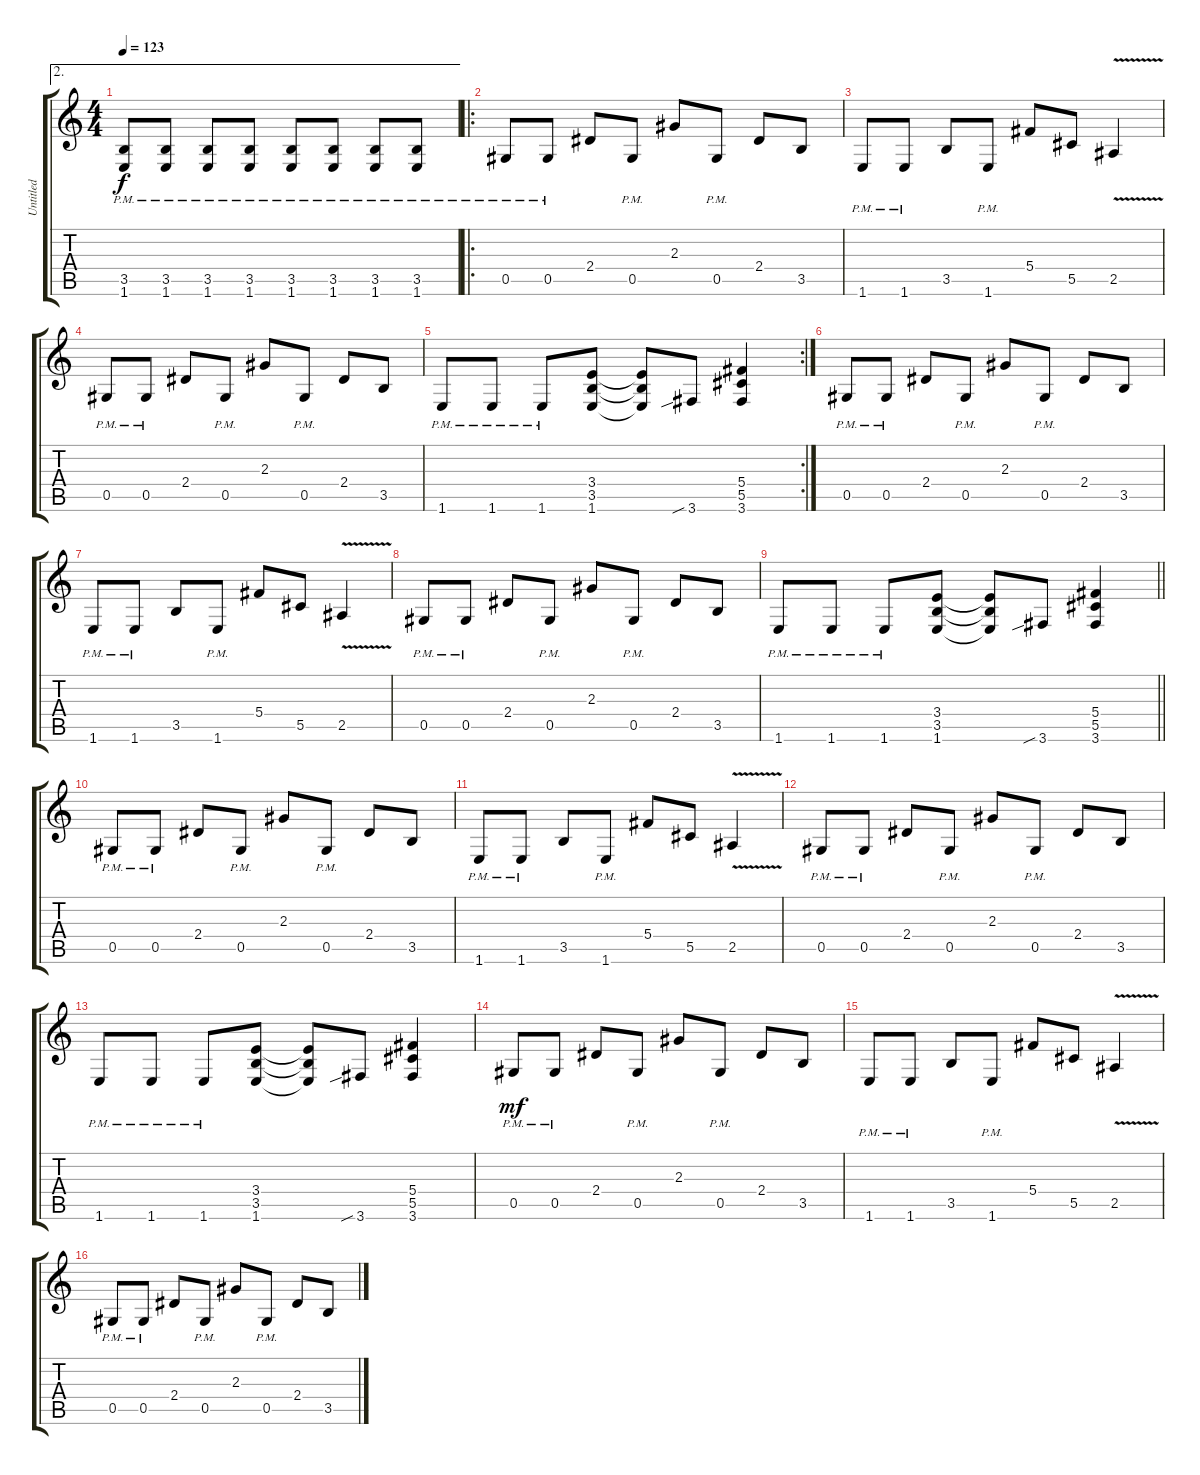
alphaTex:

\track ("Untitled" "Untitled") {instrument distortionguitar}
\staff {score tabs}
\tuning (Eb4 Bb3 Gb3 Db3 Ab2 Eb2) {hide}
\ae 2
\ts (4 4)
\tempo 123
\clef g2
\ks c
(3.5{pm} 1.6{pm}).8{dy f} (3.5{pm} 1.6{pm}).8 (3.5{pm} 1.6{pm}).8 (3.5{pm} 1.6{pm}).8 (3.5{pm} 1.6{pm}).8 (3.5{pm} 1.6{pm}).8 (3.5{pm} 1.6{pm}).8 (3.5{pm} 1.6{pm}).8 |
\ro
0.5{pm}.8 0.5{pm}.8 2.4.8 0.5{pm}.8 2.3.8 0.5{pm}.8 2.4.8 3.5.8 |
1.6{pm}.8 1.6{pm}.8 3.5.8 1.6{pm}.8 5.4.8 5.5.8 2.5{v}.4 |
0.5{pm}.8 0.5{pm}.8 2.4.8 0.5{pm}.8 2.3.8 0.5{pm}.8 2.4.8 3.5.8 |
\rc 2
1.6{pm}.8 1.6{pm}.8 1.6{pm}.8 (3.4 3.5 1.6).8 (3.4{t} 3.5{t} 1.6{t}).8 3.6{sib}.8 (5.4 5.5 3.6).4 |
0.5{pm}.8 0.5{pm}.8 2.4.8 0.5{pm}.8 2.3.8 0.5{pm}.8 2.4.8 3.5.8 |
1.6{pm}.8 1.6{pm}.8 3.5.8 1.6{pm}.8 5.4.8 5.5.8 2.5{v}.4 |
0.5{pm}.8 0.5{pm}.8 2.4.8 0.5{pm}.8 2.3.8 0.5{pm}.8 2.4.8 3.5.8 |
\barLineRight lightlight
1.6{pm}.8 1.6{pm}.8 1.6{pm}.8 (3.4 3.5 1.6).8 (3.4{t} 3.5{t} 1.6{t}).8 3.6{sib}.8 (5.4 5.5 3.6).4 |
0.5{pm}.8 0.5{pm}.8 2.4.8 0.5{pm}.8 2.3.8 0.5{pm}.8 2.4.8 3.5.8 |
1.6{pm}.8 1.6{pm}.8 3.5.8 1.6{pm}.8 5.4.8 5.5.8 2.5{v}.4 |
0.5{pm}.8 0.5{pm}.8 2.4.8 0.5{pm}.8 2.3.8 0.5{pm}.8 2.4.8 3.5.8 |
1.6{pm}.8 1.6{pm}.8 1.6{pm}.8 (3.4 3.5 1.6).8 (3.4{t} 3.5{t} 1.6{t}).8 3.6{sib}.8 (5.4 5.5 3.6).4 |
0.5{pm}.8{dy mf} 0.5{pm}.8 2.4.8 0.5{pm}.8 2.3.8 0.5{pm}.8 2.4.8 3.5.8 |
1.6{pm}.8 1.6{pm}.8 3.5.8 1.6{pm}.8 5.4.8 5.5.8 2.5{v}.4 |
0.5{pm}.8 0.5{pm}.8 2.4.8 0.5{pm}.8 2.3.8 0.5{pm}.8 2.4.8 3.5.8
